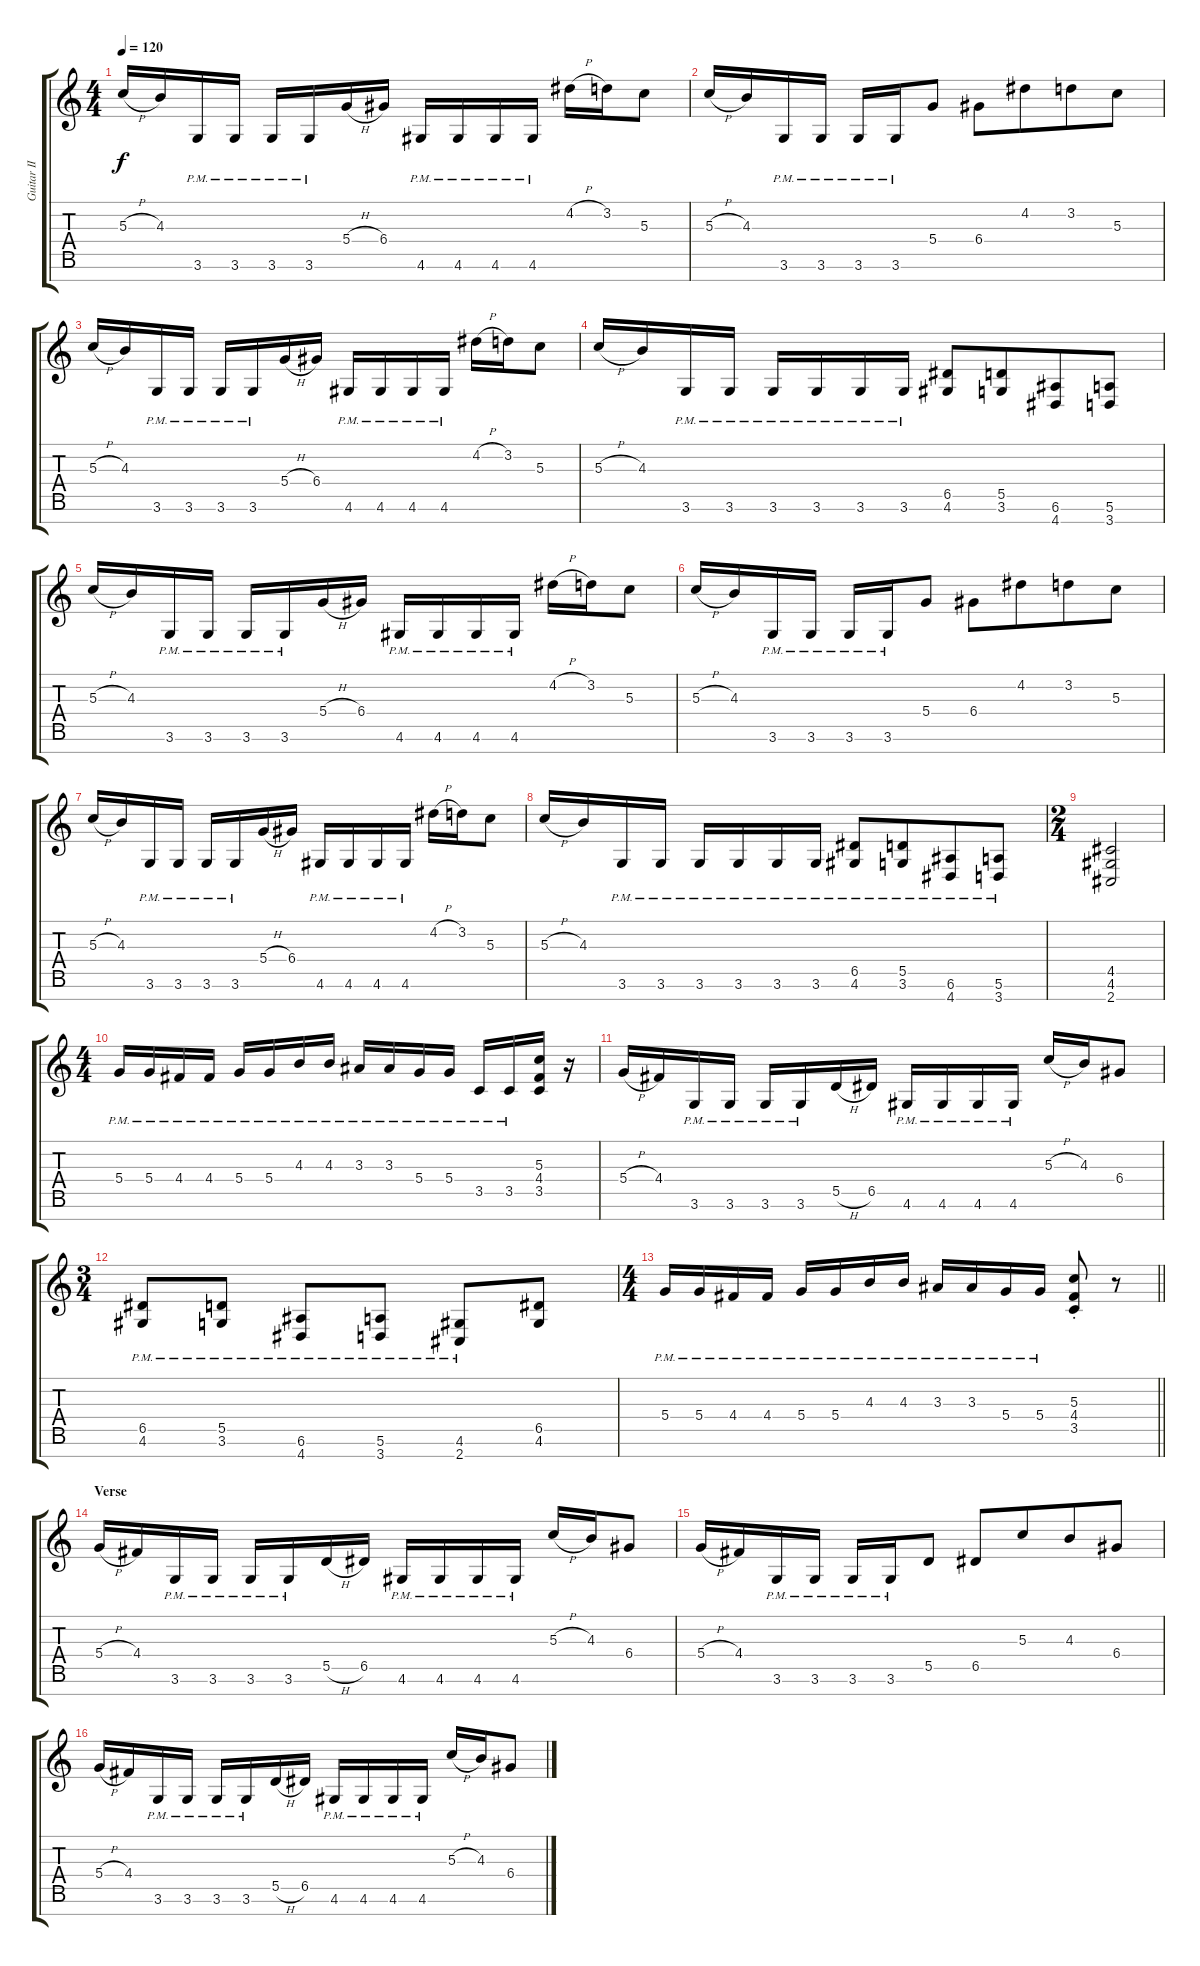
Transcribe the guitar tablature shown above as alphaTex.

\track ("Guitar II" "Guitar II") {instrument distortionguitar}
\staff {score tabs}
\tuning (E4 B3 G3 D3 A2 E2 B1) {hide}
\ts (4 4)
\tempo 120
\clef g2
\ks c
5.3{h}.16{dy f} 4.3.16 3.6{pm}.16 3.6{pm}.16 3.6{pm}.16 3.6{pm}.16 5.4{h}.16 6.4.16 4.6{pm}.16 4.6{pm}.16 4.6{pm}.16 4.6{pm}.16 4.2{h}.16 3.2.16 5.3.8 |
5.3{h}.16 4.3.16 3.6{pm}.16 3.6{pm}.16 3.6{pm}.16 3.6{pm}.16 5.4.8 6.4.8 4.2.8{beam merge} 3.2.8 5.3.8 |
5.3{h}.16 4.3.16 3.6{pm}.16 3.6{pm}.16 3.6{pm}.16 3.6{pm}.16 5.4{h}.16 6.4.16 4.6{pm}.16 4.6{pm}.16 4.6{pm}.16 4.6{pm}.16 4.2{h}.16 3.2.16 5.3.8 |
5.3{h}.16 4.3.16 3.6{pm}.16 3.6{pm}.16 3.6{pm}.16 3.6{pm}.16 3.6{pm}.16 3.6{pm}.16 (6.5 4.6).8 (5.5 3.6).8{beam merge} (6.6 4.7).8 (5.6 3.7).8 |
5.3{h}.16 4.3.16 3.6{pm}.16 3.6{pm}.16 3.6{pm}.16 3.6{pm}.16 5.4{h}.16 6.4.16 4.6{pm}.16 4.6{pm}.16 4.6{pm}.16 4.6{pm}.16 4.2{h}.16 3.2.16 5.3.8 |
5.3{h}.16 4.3.16 3.6{pm}.16 3.6{pm}.16 3.6{pm}.16 3.6{pm}.16 5.4.8 6.4.8 4.2.8{beam merge} 3.2.8 5.3.8 |
5.3{h}.16 4.3.16 3.6{pm}.16 3.6{pm}.16 3.6{pm}.16 3.6{pm}.16 5.4{h}.16 6.4.16 4.6{pm}.16 4.6{pm}.16 4.6{pm}.16 4.6{pm}.16 4.2{h}.16 3.2.16 5.3.8 |
5.3{h}.16 4.3.16 3.6{pm}.16 3.6{pm}.16 3.6{pm}.16 3.6{pm}.16 3.6{pm}.16 3.6{pm}.16 (6.5{pm} 4.6{pm}).8 (5.5{pm} 3.6{pm}).8{beam merge} (6.6{pm} 4.7{pm}).8 (5.6{pm} 3.7{pm}).8 |
\ts (2 4)
(4.5 4.6 2.7).2 |
\ts (4 4)
5.4{pm}.16 5.4{pm}.16 4.4{pm}.16 4.4{pm}.16 5.4{pm}.16 5.4{pm}.16 4.3{pm}.16 4.3{pm}.16 3.3{pm}.16 3.3{pm}.16 5.4{pm}.16 5.4{pm}.16 3.5{pm}.16 3.5{pm}.16 (5.3 4.4 3.5).16 r.16 |
5.4{h}.16 4.4.16 3.6{pm}.16 3.6{pm}.16 3.6{pm}.16 3.6{pm}.16 5.5{h}.16 6.5.16 4.6{pm}.16 4.6{pm}.16 4.6{pm}.16 4.6{pm}.16 5.3{h}.16 4.3.16 6.4.8 |
\ts (3 4)
(6.5{pm} 4.6{pm}).8 (5.5{pm} 3.6{pm}).8 (6.6{pm} 4.7{pm}).8{beam merge} (5.6{pm} 3.7{pm}).8 (4.6{pm} 2.7{pm}).8{beam merge} (6.5 4.6).8 |
\ts (4 4)
\barLineRight lightlight
5.4{pm}.16 5.4{pm}.16 4.4{pm}.16 4.4{pm}.16 5.4{pm}.16 5.4{pm}.16 4.3{pm}.16 4.3{pm}.16 3.3{pm}.16 3.3{pm}.16 5.4{pm}.16 5.4{pm}.16 (5.3{st} 4.4{st} 3.5{st}).8 r.8 |
\section ("" "Verse")
5.4{h}.16 4.4.16 3.6{pm}.16 3.6{pm}.16 3.6{pm}.16 3.6{pm}.16 5.5{h}.16 6.5.16 4.6{pm}.16 4.6{pm}.16 4.6{pm}.16 4.6{pm}.16 5.3{h}.16 4.3.16 6.4.8 |
5.4{h}.16 4.4.16 3.6{pm}.16 3.6{pm}.16 3.6{pm}.16 3.6{pm}.16 5.5.8 6.5.8 5.3.8{beam merge} 4.3.8 6.4.8 |
5.4{h}.16 4.4.16 3.6{pm}.16 3.6{pm}.16 3.6{pm}.16 3.6{pm}.16 5.5{h}.16 6.5.16 4.6{pm}.16 4.6{pm}.16 4.6{pm}.16 4.6{pm}.16 5.3{h}.16 4.3.16 6.4.8
